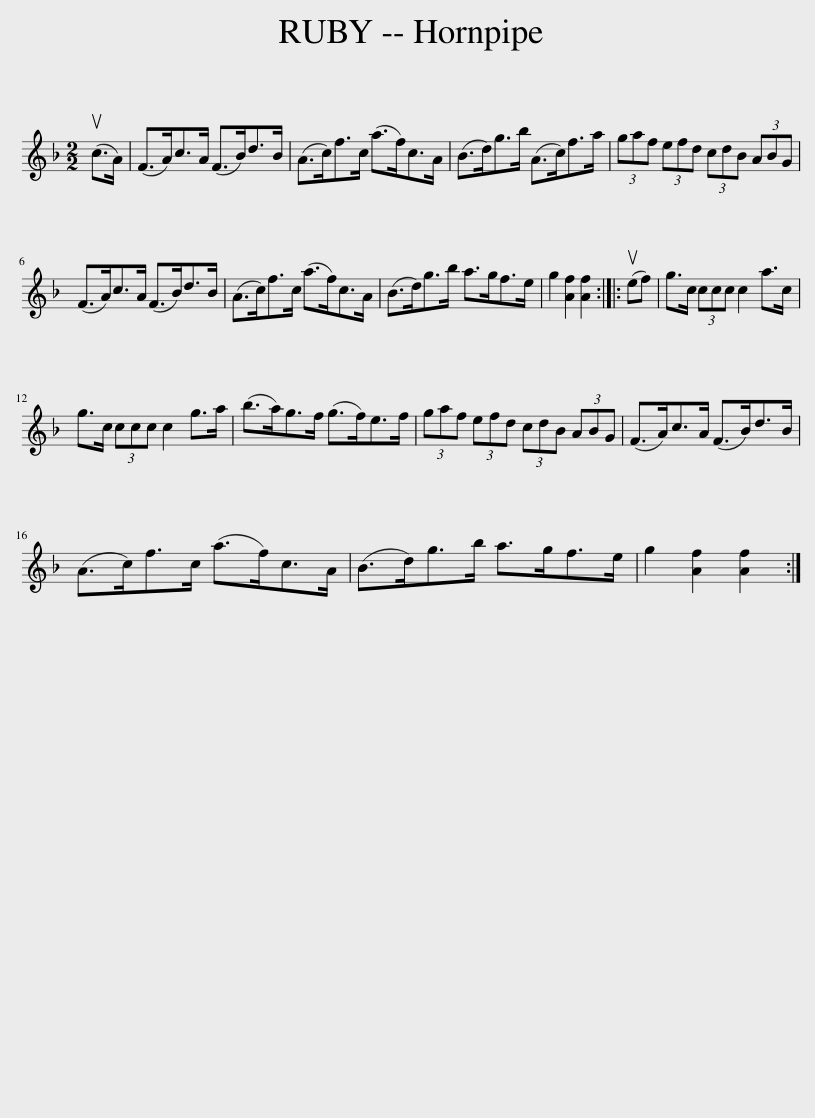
X:1
L:1/8
M:2/2
I:linebreak $
K:F
V:1 treble
V:1
 (uc>A) | (F>A)c>A (F>B)d>B | (A>c)f>c (a>f)c>A | (B>d)g>b (A>c)f>a | (3gaf (3efd (3cdB (3ABG |$ %5
 (F>A)c>A (F>B)d>B | (A>c)f>c (a>f)c>A | (B>d)g>b a>gf>e | g2 [Af]2 [Af]2 :: (uef) | %10
 g>c (3ccc c2 a>c |$ g>c (3ccc c2 g>a | (b>a)g>f (g>f)e>f | (3gaf (3efd (3cdB (3ABG | (F>A)c>A (F>B)d>B |$ %15
 (A>c)f>c (a>f)c>A | (B>d)g>b a>gf>e | g2 [Af]2 [Af]2 :| %18
